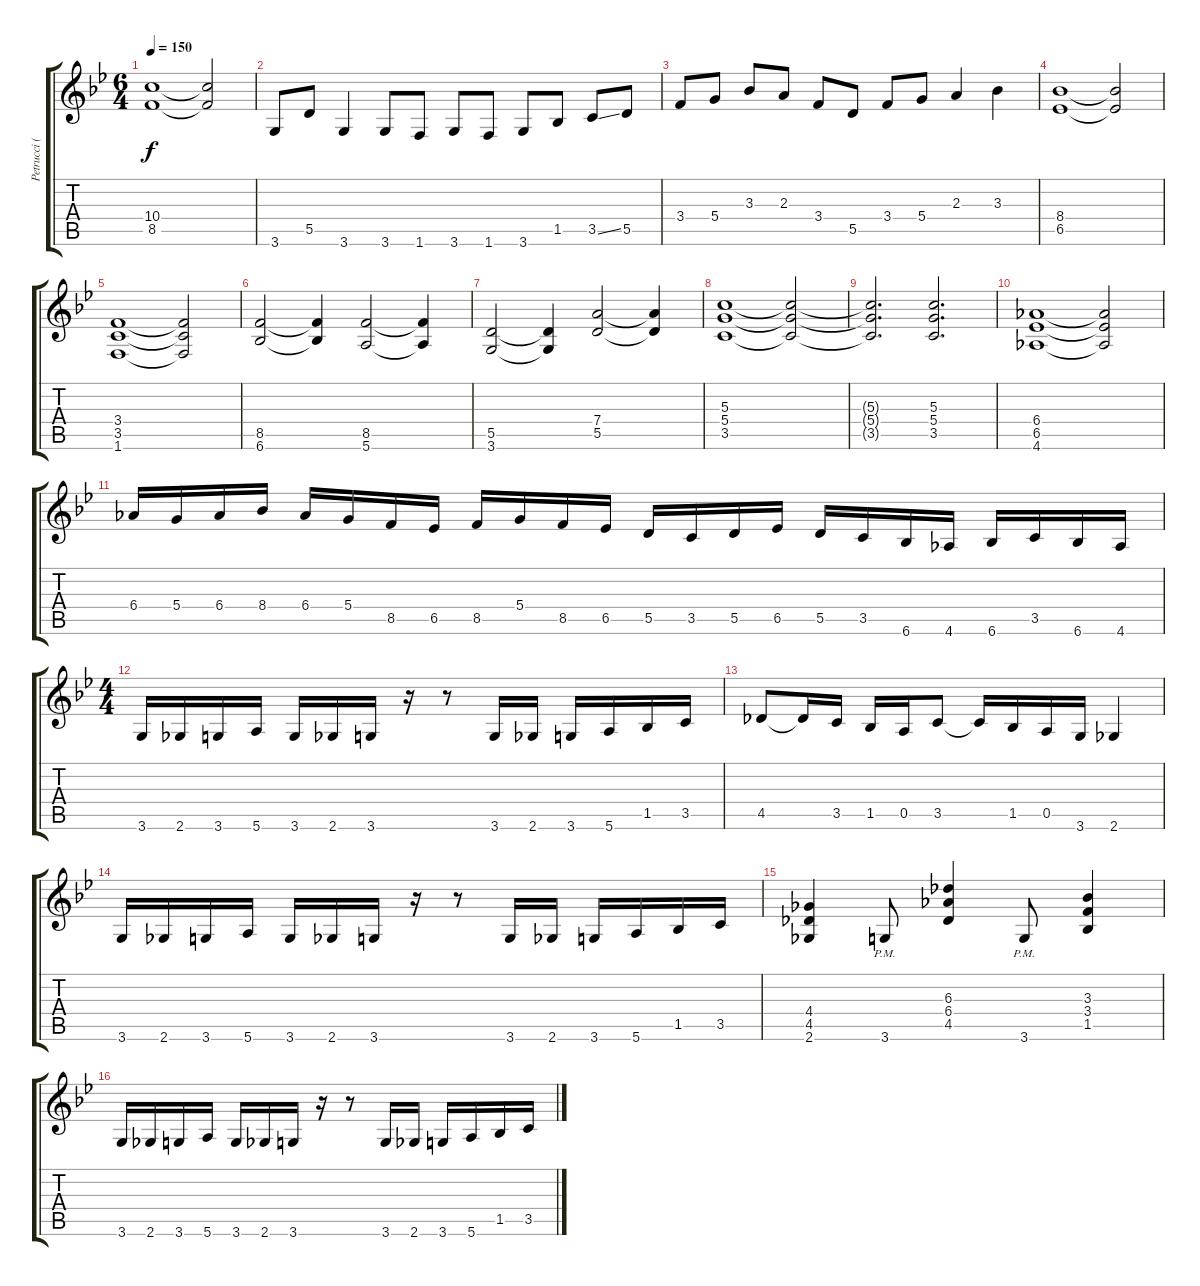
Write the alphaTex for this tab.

\track ("Petrucci (guitar one)" "Petrucci (") {instrument distortionguitar}
\staff {score tabs}
\tuning (E4 B3 G3 D3 A2 E2) {hide}
\ts (6 4)
\tempo 150
\clef g2
\ks gminor
(10.4 8.5).1{dy f} (10.4{t} 8.5{t}).2 |
3.6.8 5.5.8 3.6.4 3.6.8 1.6.8 3.6.8 1.6.8 3.6.8 1.5.8 3.5{ss}.8 5.5.8 |
3.4.8 5.4.8 3.3.8 2.3.8 3.4.8 5.5.8 3.4.8 5.4.8 2.3.4 3.3.4 |
(8.4 6.5).1 (8.4{t} 6.5{t}).2 |
(3.4 3.5 1.6).1 (3.4{t} 3.5{t} 1.6{t}).2 |
(8.5 6.6).2 (8.5{t} 6.6{t}).4 (8.5 5.6).2 (8.5{t} 5.6{t}).4 |
(5.5 3.6).2 (5.5{t} 3.6{t}).4 (7.4 5.5).2 (7.4{t} 5.5{t}).4 |
(5.3 5.4 3.5).1 (5.3{t} 5.4{t} 3.5{t}).2 |
(5.3{t} 5.4{t} 3.5{t}).2{d} (5.3 5.4 3.5).2{d} |
(6.4 6.5 4.6).1 (6.4{t} 6.5{t} 4.6{t}).2 |
6.4.16 5.4.16 6.4.16 8.4.16 6.4.16 5.4.16 8.5.16 6.5.16 8.5.16 5.4.16 8.5.16 6.5.16 5.5.16 3.5.16 5.5.16 6.5.16 5.5.16 3.5.16 6.6.16 4.6.16 6.6.16 3.5.16 6.6.16 4.6.16 |
\ts (4 4)
3.6.16 2.6.16 3.6.16 5.6.16 3.6.16 2.6.16 3.6.16 r.16 r.8 3.6.16 2.6.16 3.6.16 5.6.16 1.5.16 3.5.16 |
4.5.8 4.5{t}.16 3.5.16 1.5.16 0.5.16 3.5.8 3.5{t}.16 1.5.16 0.5.16 3.6.16 2.6.4 |
3.6.16 2.6.16 3.6.16 5.6.16 3.6.16 2.6.16 3.6.16 r.16 r.8 3.6.16 2.6.16 3.6.16 5.6.16 1.5.16 3.5.16 |
(4.4 4.5 2.6).4 3.6{pm}.8 (6.3 6.4 4.5).4 3.6{pm}.8 (3.3 3.4 1.5).4 |
3.6.16 2.6.16 3.6.16 5.6.16 3.6.16 2.6.16 3.6.16 r.16 r.8 3.6.16 2.6.16 3.6.16 5.6.16 1.5.16 3.5.16
